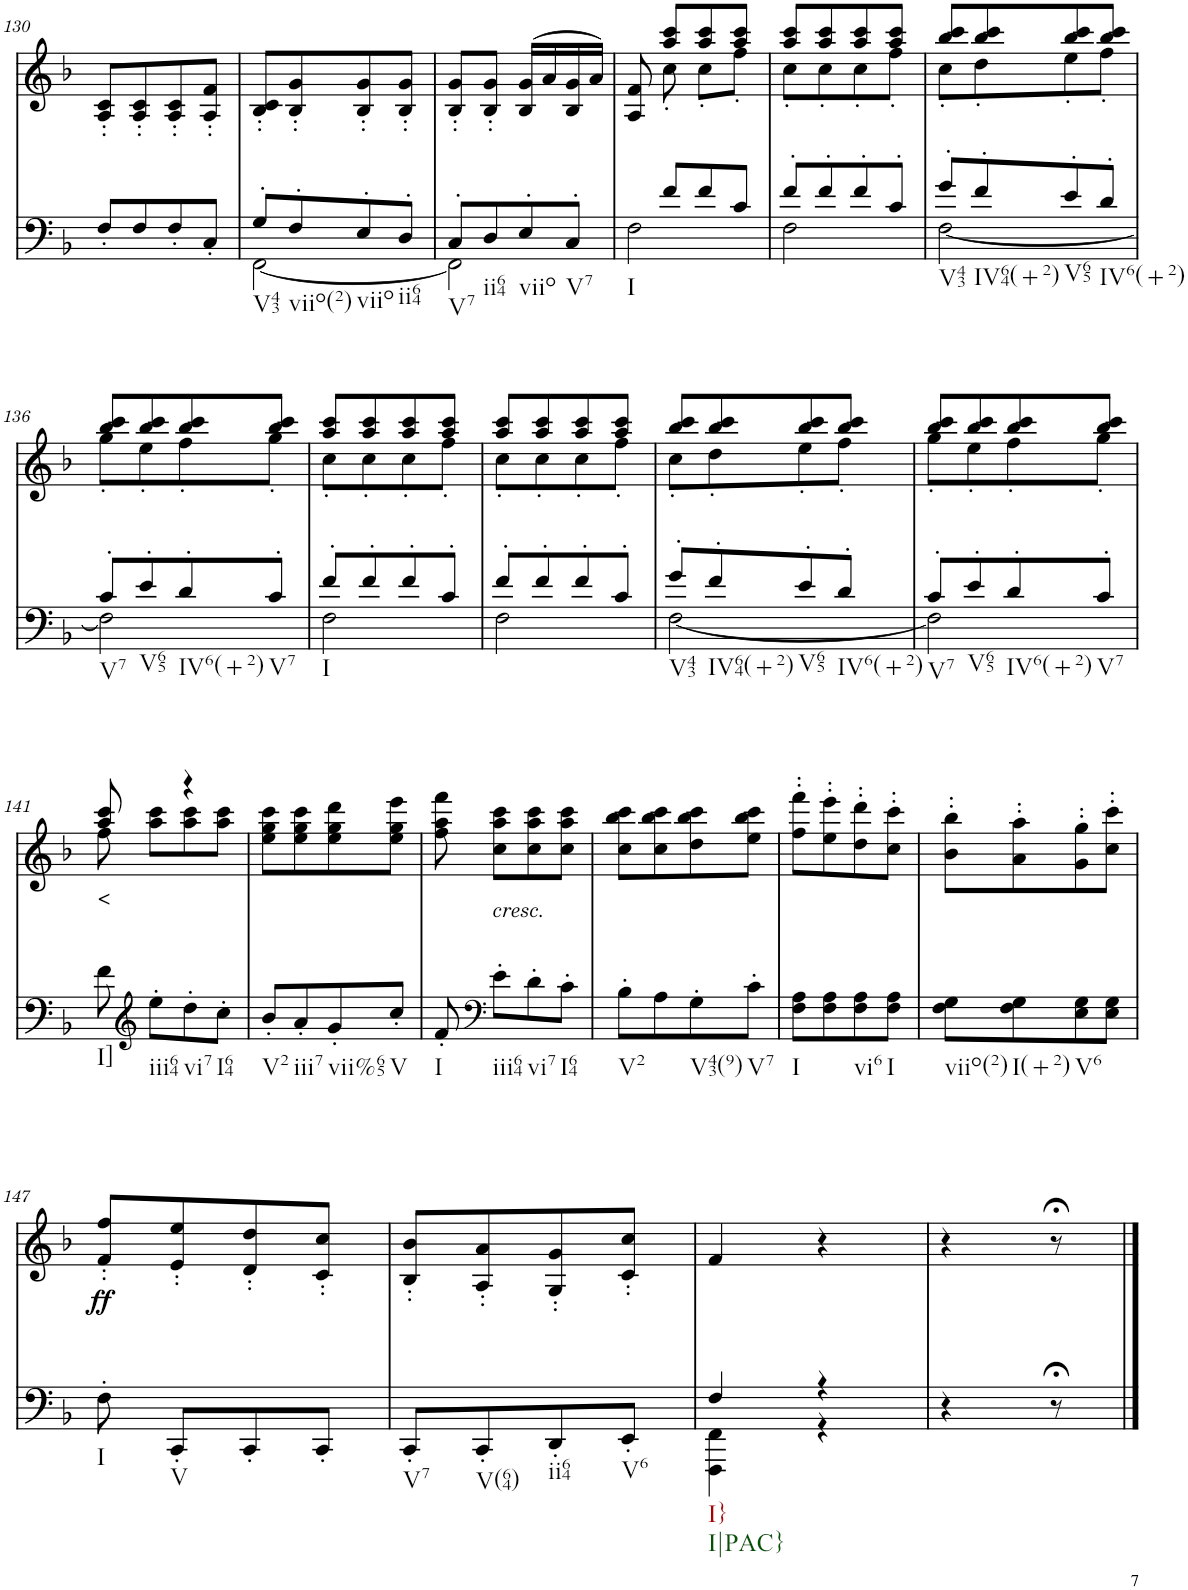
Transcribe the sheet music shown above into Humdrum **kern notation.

**kern	**kern	**text	**dynam
*part2	*part1	*part1	*part1
*staff2	*staff1	*staff1	*staff1
*I"piano	*I"piano	*	*
*I'Pno	*I'Pno	*	*
!!LO:PB:g=z
*clefF4	*clefG2	*	*
*k[b-]	*k[b-]	*	*
*F:	*F:	*	*
*M2/4	*M2/4	*	*
=130	=130	=130	=130
8F'/L	8A/' 8c/'L	.	.
8F/	8A/' 8c/'	.	.
8F'/	8A/' 8c/'	.	.
8C'/J	8A/' 8f/'J	.	.
=131	=131	=131	=131
*^	*	*	*
!LO:TX:b:t=V43	!	!	!	!
8G'/L	[2FF\	8B-/' 8c/'L	.	.
!LO:TX:b:t=viio(2)	!	!	!	!
8F'/	.	8B-/' 8g/'	.	.
!LO:TX:b:t=viio	!	!	!	!
8E'/	.	8B-/' 8g/'	.	.
!LO:TX:b:t=ii64	!	!	!	!
8D'/J	.	8B-/' 8g/'J	.	.
=132	=132	=132	=132	=132
!LO:TX:b:t=V7	!	!	!	!
8C'/L	2FF\]	8B-/' 8g/'L	.	.
!LO:TX:b:t=ii64	!	!	!	!
8D/	.	8B-/' 8g/'J	.	.
!LO:TX:b:t=viio	!	!	!	!
8E'/	.	(>16B-/ 16g/LL	.	.
.	.	16a/	.	.
!LO:TX:b:t=V7	!	!	!	!
8C'/J	.	16B-/ 16g/	.	.
.	.	16a/JJ)	.	.
=133	=133	=133	=133	=133
*	*	*^	*	*
!LO:TX:b:t=I	!	!	!	!	!
8ryy	2F\	8A/ 8f/	8ryy	.	.
8f/L	.	8aa/ 8ccc/L	8cc'\	.	.
8f/	.	8aa/ 8ccc/	8cc'\L	.	.
8c/J	.	8aa/ 8ccc/J	8ff'\J	.	.
=134	=134	=134	=134	=134	=134
8f'/L	2F\	8aa/ 8ccc/L	8cc'\L	.	.
8f'/	.	8aa/ 8ccc/	8cc'\	.	.
8f'/	.	8aa/ 8ccc/	8cc'\	.	.
8c'/J	.	8aa/ 8ccc/J	8ff'\J	.	.
=135	=135	=135	=135	=135	=135
!LO:TX:b:t=V43	!	!	!	!	!
8g'/L	[2F\	8bb-/ 8ccc/L	8cc'\L	.	.
!LO:TX:b:t=IV64(+2)	!	!	!	!	!
8f'/	.	8bb-/ 8ccc/	8dd'\	.	.
!LO:TX:b:t=V65	!	!	!	!	!
8e'/	.	8bb-/ 8ccc/	8ee'\	.	.
!LO:TX:b:t=IV6(+2)	!	!	!	!	!
8d'/J	.	8bb-/ 8ccc/J	8ff'\J	.	.
!!LO:LB:g=z	!!
=136	=136	=136	=136	=136	=136
!LO:TX:b:t=V7	!	!	!	!	!
8c'/L	2F\]	8bb-/ 8ccc/L	8gg'\L	.	.
!LO:TX:b:t=V65	!	!	!	!	!
8e'/	.	8bb-/ 8ccc/	8ee'\	.	.
!LO:TX:b:t=IV6(+2)	!	!	!	!	!
8d'/	.	8bb-/ 8ccc/	8ff'\	.	.
!LO:TX:b:t=V7	!	!	!	!	!
8c'/J	.	8bb-/ 8ccc/J	8gg'\J	.	.
=137	=137	=137	=137	=137	=137
!LO:TX:b:t=I	!	!	!	!	!
8f'/L	2F\	8aa/ 8ccc/L	8cc'\L	.	.
8f'/	.	8aa/ 8ccc/	8cc'\	.	.
8f'/	.	8aa/ 8ccc/	8cc'\	.	.
8c'/J	.	8aa/ 8ccc/J	8ff'\J	.	.
=138	=138	=138	=138	=138	=138
8f'/L	2F\	8aa/ 8ccc/L	8cc'\L	.	.
8f'/	.	8aa/ 8ccc/	8cc'\	.	.
8f'/	.	8aa/ 8ccc/	8cc'\	.	.
8c'/J	.	8aa/ 8ccc/J	8ff'\J	.	.
=139	=139	=139	=139	=139	=139
!LO:TX:b:t=V43	!	!	!	!	!
8g'/L	[2F\	8bb-/ 8ccc/L	8cc'\L	.	.
!LO:TX:b:t=IV64(+2)	!	!	!	!	!
8f'/	.	8bb-/ 8ccc/	8dd'\	.	.
!LO:TX:b:t=V65	!	!	!	!	!
8e'/	.	8bb-/ 8ccc/	8ee'\	.	.
!LO:TX:b:t=IV6(+2)	!	!	!	!	!
8d'/J	.	8bb-/ 8ccc/J	8ff'\J	.	.
=140	=140	=140	=140	=140	=140
!LO:TX:b:t=V7	!	!	!	!	!
8c'/L	2F\]	8bb-/ 8ccc/L	8gg'\L	.	.
!LO:TX:b:t=V65	!	!	!	!	!
8e'/	.	8bb-/ 8ccc/	8ee'\	.	.
!LO:TX:b:t=IV6(+2)	!	!	!	!	!
8d'/	.	8bb-/ 8ccc/	8ff'\	.	.
!LO:TX:b:t=V7	!	!	!	!	!
8c'/J	.	8bb-/ 8ccc/J	8gg'\J	.	.
*v	*v	*	*	*	*
!!LO:LB:g=z	!!
=141	=141	=141	=141	=141
!LO:TX:b:t=I]	!	!	!	!
!	!	!	!LO:LY:b	!
8f\	8aa/ 8ccc/	8ff\	<	.
*clefG2	*	*	*	*
!LO:TX:b:t=iii64	!	!	!	!
8ee'\L	8ryy	8aa\ 8ccc\L	.	.
!LO:TX:b:t=vi7	!	!	!	!
8dd'\	4r	8aa\ 8ccc\	.	.
!LO:TX:b:t=I64	!	!	!	!
8cc'\J	.	8aa\ 8ccc\J	.	.
=142	=142	=142	=142	=142
!LO:TX:b:t=V2	!	!	!	!
*	*v	*v	*	*
8b-'/L	8ee\ 8gg\ 8ccc\L	.	.
!LO:TX:b:t=iii7	!	!	!
8a'/	8ee\ 8gg\ 8ccc\	.	.
!LO:TX:b:t=vii%65	!	!	!
8g'/	8ee\ 8gg\ 8ddd\	.	.
!LO:TX:b:t=V	!	!	!
8cc'/J	8ee\ 8gg\ 8eee\J	.	.
=143	=143	=143	=143
!LO:TX:b:t=I	!	!	!
8f'/	8ff\ 8aa\ 8fff\	.	.
*clefF4	*	*	*
!	!LO:TX:b:i:t=cresc.	!	!
!LO:TX:b:t=iii64	!	!	!
8e'\L	8cc\ 8aa\ 8ccc\L	.	.
!LO:TX:b:t=vi7	!	!	!
8d'\	8cc\ 8aa\ 8ccc\	.	.
!LO:TX:b:t=I64	!	!	!
8c'\J	8cc\ 8aa\ 8ccc\J	.	.
=144	=144	=144	=144
!LO:TX:b:t=V2	!	!	!
8B-'\L	8cc\ 8bb-\ 8ccc\L	.	.
8A\	8cc\ 8bb-\ 8ccc\	.	.
!LO:TX:b:t=V43(9)	!	!	!
8G'\	8dd\ 8bb-\ 8ccc\	.	.
!LO:TX:b:t=V7	!	!	!
8c'\J	8ee\ 8bb-\ 8ccc\J	.	.
=145	=145	=145	=145
!LO:TX:b:t=I	!	!	!
8F\ 8A\L	8ff\' 8fff\'L	.	.
8F\ 8A\	8ee\' 8eee\'	.	.
!LO:TX:b:t=vi6	!	!	!
8F\ 8A\	8dd\' 8ddd\'	.	.
!LO:TX:b:t=I	!	!	!
8F\ 8A\J	8cc\' 8ccc\'J	.	.
=146	=146	=146	=146
!LO:TX:b:t=viio(2)	!	!	!
8F\ 8G\L	8b-\' 8bb-\'L	.	.
!LO:TX:b:t=I(+2)	!	!	!
8F\ 8G\	8a\' 8aa\'	.	.
!LO:TX:b:t=V6	!	!	!
8E\ 8G\	8g\' 8gg\'	.	.
8E\ 8G\J	8cc\' 8ccc\'J	.	.
!!LO:LB:g=z
=147	=147	=147	=147
!LO:TX:b:t=I	!	!	!
!	!	!LO:LY:b	!LO:DY:b
8F'\	8f/' 8ff/'L	ff	ff
!LO:TX:b:t=V	!	!	!
8CC'/L	8e/' 8ee/'	.	.
8CC'/	8d/' 8dd/'	.	.
8CC'/J	8c/' 8cc/'J	.	.
=148	=148	=148	=148
!LO:TX:b:t=V7	!	!	!
8CC'/L	8B-/' 8b-/'L	.	.
!LO:TX:b:t=V(64)	!	!	!
8CC'/	8A/' 8a/'	.	.
!LO:TX:b:t=ii64	!	!	!
8DD'/	8G/' 8g/'	.	.
!LO:TX:b:t=V6	!	!	!
8EE'/J	8c/' 8cc/'J	.	.
=149	=149	=149	=149
*^	*	*	*
!LO:TX:b:t=I}	!	!	!	!
!LO:TX:b:t=I|PAC}	!	!	!	!
4F/	4FFF\ 4FF\	4f/	.	.
4r	4r	4r	.	.
*v	*v	*	*	*
=150	=150	=150	=150
4r	4r	.	.
8r;<	8r;<	.	.
==	==	==	==
*-	*-	*-	*-
